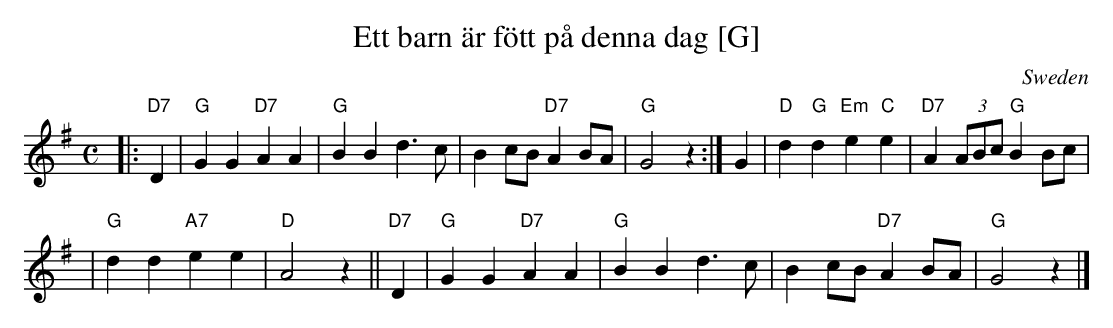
X:1
T: Ett barn är fött på denna dag [G]
O: Sweden
M: C
L: 1/8
K: G
|: "D7"D2 \
| "G"G2 G2 "D7"A2 A2 \
| "G"B2 B2 d3 c \
| B2 cB "D7"A2 BA \
| "G"G4 z2 :| G2 \
| "D"d2 "G"d2 "Em"e2 "C"e2 \
| "D7"A2 (3ABc "G"B2 Bc |
| "G"d2 d2 "A7"e2 e2 \
| "D"A4 z2 || "D7"D2 \
| "G"G2 G2 "D7"A2 A2 \
| "G"B2 B2 d3 c \
| B2 cB "D7"A2 BA \
| "G"G4 z2 |]
